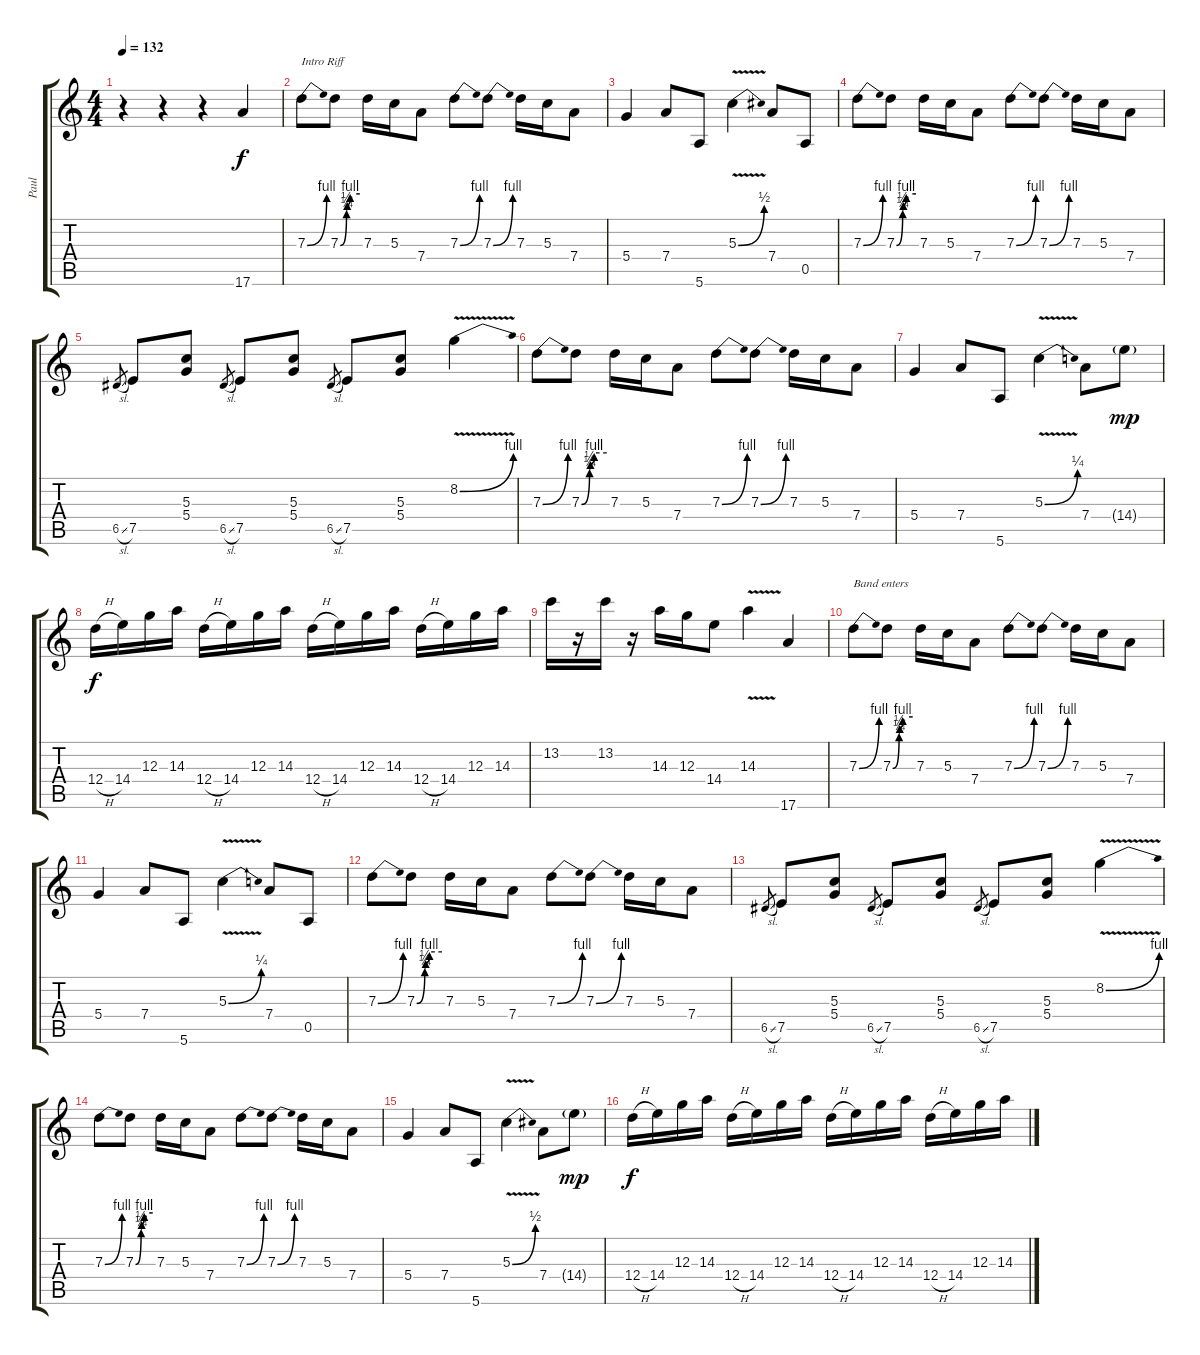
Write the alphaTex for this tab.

\track ("Paul" "Paul") {instrument distortionguitar}
\staff {score tabs}
\tuning (E4 B3 G3 D3 A2 E2) {hide}
\ts (4 4)
\tempo 132
\clef g2
\ks c
r.4{dy f instrument distortionguitar} r.4 r.4 17.6.4 |
7.3{be (bend 0 0 60 4)}.8{txt "Intro Riff"} 7.3{be (custom 0 0 19 1 21 2 30 4 60 4)}.8 7.3.16 5.3.16 7.4.8 7.3{be (bend 0 0 60 4)}.8 7.3{be (bend 0 0 60 4)}.8 7.3.16 5.3.16 7.4.8 |
5.4.4 7.4.8 5.6.8 5.3{be (bend 0 0 60 2) v}.4 7.4.8 0.5.8 |
7.3{be (bend 0 0 60 4)}.8 7.3{be (custom 0 0 19 1 21 2 30 4 60 4)}.8 7.3.16 5.3.16 7.4.8 7.3{be (bend 0 0 60 4)}.8 7.3{be (bend 0 0 60 4)}.8 7.3.16 5.3.16 7.4.8 |
6.5{sl}.8{gr} 7.5.8 (5.3 5.4).8 6.5{sl}.8{gr} 7.5.8 (5.3 5.4).8 6.5{sl}.8{gr} 7.5.8 (5.3 5.4).8 8.2{be (bend 0 0 60 4) v}.4 |
7.3{be (bend 0 0 60 4)}.8 7.3{be (custom 0 0 19 1 21 2 30 4 60 4)}.8 7.3.16 5.3.16 7.4.8 7.3{be (bend 0 0 60 4)}.8 7.3{be (bend 0 0 60 4)}.8 7.3.16 5.3.16 7.4.8 |
5.4.4 7.4.8 5.6.8 5.3{be (bend 0 0 60 1) v}.4 7.4.8 14.4{g}.8{dy mp} |
12.4{h}.16{dy f} 14.4.16 12.3.16 14.3.16 12.4{h}.16 14.4.16 12.3.16 14.3.16 12.4{h}.16 14.4.16 12.3.16 14.3.16 12.4{h}.16 14.4.16 12.3.16 14.3.16 |
13.2.16 r.16 13.2.16 r.16 14.3.16 12.3.16 14.4.8 14.3{v}.4 17.6.4 |
7.3{be (bend 0 0 60 4)}.8{txt "Band enters"} 7.3{be (custom 0 0 19 1 21 2 30 4 60 4)}.8 7.3.16 5.3.16 7.4.8 7.3{be (bend 0 0 60 4)}.8 7.3{be (bend 0 0 60 4)}.8 7.3.16 5.3.16 7.4.8 |
5.4.4 7.4.8 5.6.8 5.3{be (bend 0 0 60 1) v}.4 7.4.8 0.5.8 |
7.3{be (bend 0 0 60 4)}.8 7.3{be (custom 0 0 19 1 21 2 30 4 60 4)}.8 7.3.16 5.3.16 7.4.8 7.3{be (bend 0 0 60 4)}.8 7.3{be (bend 0 0 60 4)}.8 7.3.16 5.3.16 7.4.8 |
6.5{sl}.8{gr} 7.5.8 (5.3 5.4).8 6.5{sl}.8{gr} 7.5.8 (5.3 5.4).8 6.5{sl}.8{gr} 7.5.8 (5.3 5.4).8 8.2{be (bend 0 0 60 4) v}.4 |
7.3{be (bend 0 0 60 4)}.8 7.3{be (custom 0 0 19 1 21 2 30 4 60 4)}.8 7.3.16 5.3.16 7.4.8 7.3{be (bend 0 0 60 4)}.8 7.3{be (bend 0 0 60 4)}.8 7.3.16 5.3.16 7.4.8 |
5.4.4 7.4.8 5.6.8 5.3{be (bend 0 0 60 2) v}.4 7.4.8 14.4{g}.8{dy mp} |
12.4{h}.16{dy f} 14.4.16 12.3.16 14.3.16 12.4{h}.16 14.4.16 12.3.16 14.3.16 12.4{h}.16 14.4.16 12.3.16 14.3.16 12.4{h}.16 14.4.16 12.3.16 14.3.16
